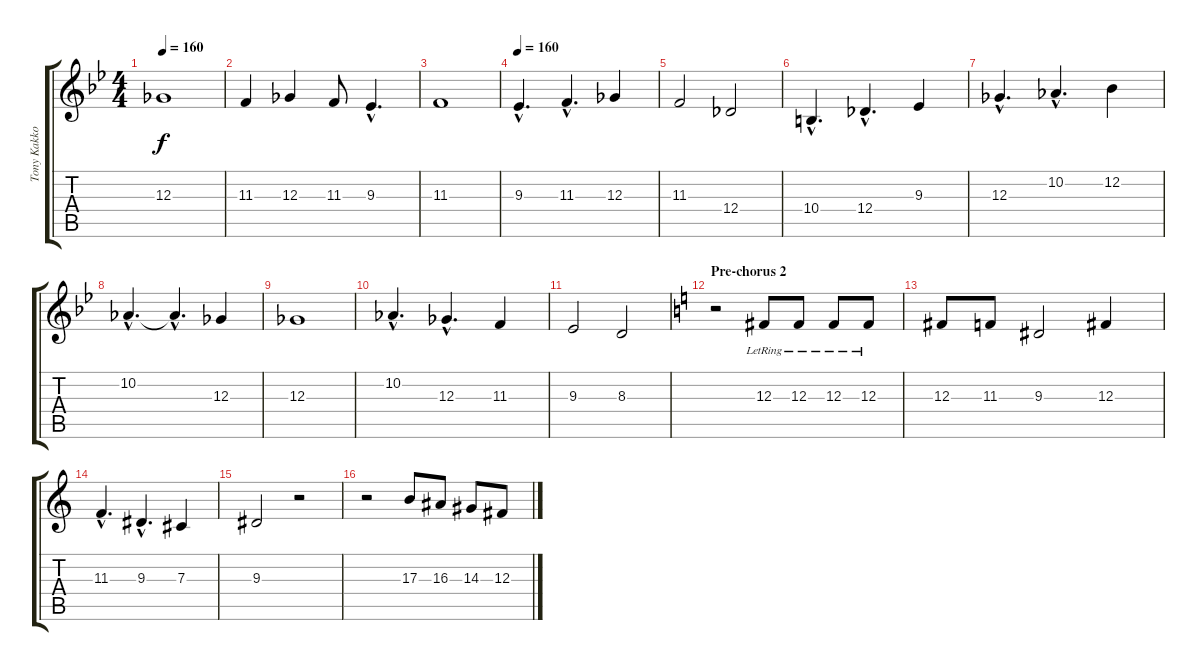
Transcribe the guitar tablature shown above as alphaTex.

\track ("Tony Kakko" "Tony Kakko") {instrument flute}
\staff {score tabs}
\tuning (Eb4 Bb3 Gb3 Db3 Ab2 Eb2) {hide}
\ts (4 4)
\tempo 160
\clef g2
\ks gminor
12.3.1{dy f} |
11.3.4 12.3.4 11.3.8 9.3{hac}.4{d} |
11.3.1 |
\tempo 160
9.3{hac}.4{d} 11.3{hac}.4{d} 12.3.4 |
11.3.2 12.4.2 |
10.4{hac}.4{d} 12.4{hac}.4{d} 9.3.4 |
12.3{hac}.4{d} 10.2{hac}.4{d} 12.2.4 |
10.2{hac}.4{d} 10.2{hac t}.4{d} 12.3.4 |
12.3.1 |
10.2{hac}.4{d} 12.3{hac}.4{d} 11.3.4 |
9.3.2 8.3.2 |
\section ("" "Pre-chorus 2")
\ks c
r.2 12.3{lr}.8 12.3{lr}.8 12.3{lr}.8 12.3{lr}.8 |
12.3.8 11.3.8 9.3.2 12.3.4 |
11.3{hac}.4{d} 9.3{hac}.4{d} 7.3.4 |
9.3.2 r.2 |
r.2 17.3.8 16.3.8 14.3.8 12.3.8
